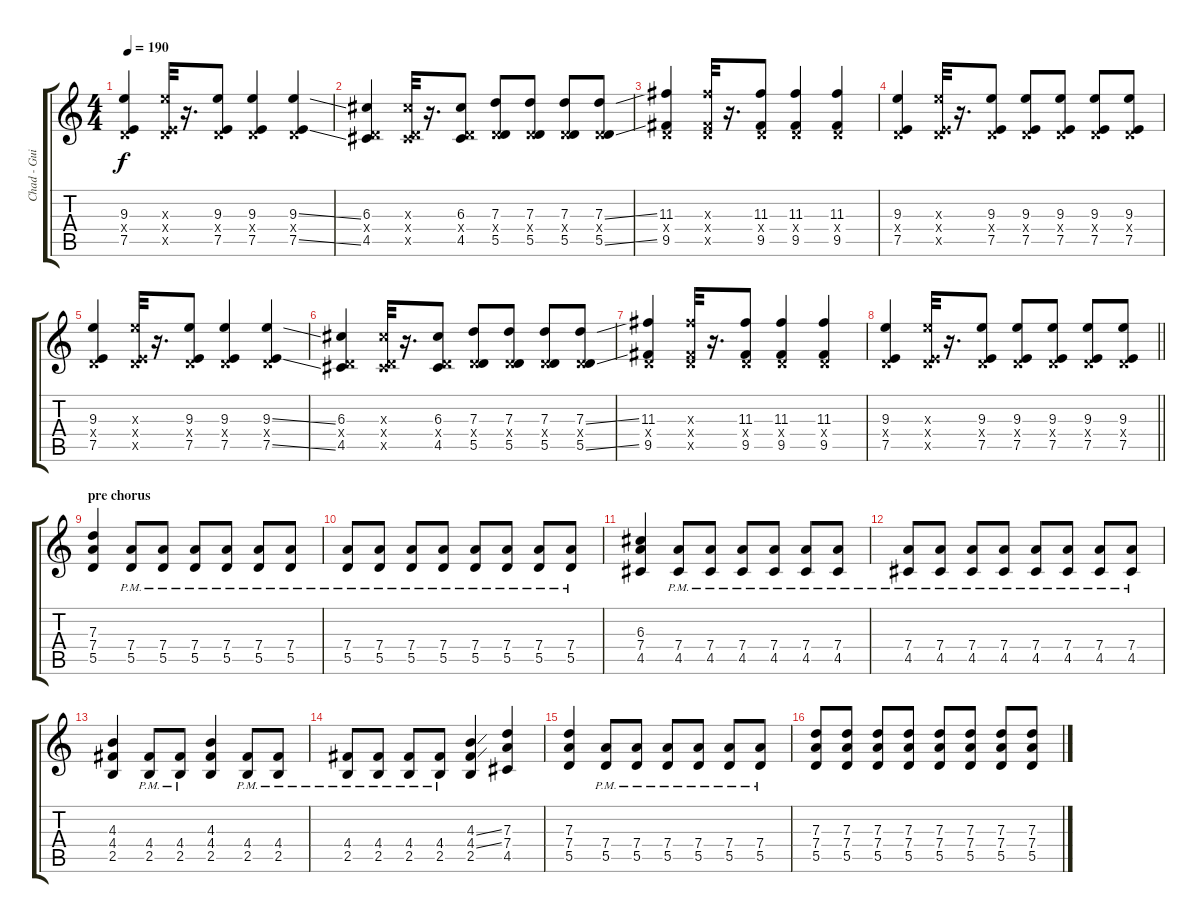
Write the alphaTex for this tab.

\track ("Chad - Guitar" "Chad - Gui") {instrument distortionguitar}
\staff {score tabs}
\tuning (E4 B3 G3 D3 A2 E2) {hide}
\ts (4 4)
\tempo 190
\clef g2
\ks c
(9.3 0.4{x} 7.5).4{dy f} (9.3{x} 0.4{x} 7.5{x}).32 r.16{d} (9.3 0.4{x} 7.5).8 (9.3 0.4{x} 7.5).4 (9.3{ss} 0.4{x} 7.5{ss}).4 |
(6.3 0.4{x} 4.5).4 (6.3{x} 0.4{x} 4.5{x}).32 r.16{d} (6.3 0.4{x} 4.5).8 (7.3 0.4{x} 5.5).8 (7.3 0.4{x} 5.5).8 (7.3 0.4{x} 5.5).8 (7.3{ss} 0.4{x} 5.5{ss}).8 |
(11.3 0.4{x} 9.5).4 (11.3{x} 0.4{x} 9.5{x}).32 r.16{d} (11.3 0.4{x} 9.5).8 (11.3 0.4{x} 9.5).4 (11.3 0.4{x} 9.5).4 |
(9.3 0.4{x} 7.5).4 (9.3{x} 0.4{x} 7.5{x}).32 r.16{d} (9.3 0.4{x} 7.5).8 (9.3 0.4{x} 7.5).8 (9.3 0.4{x} 7.5).8 (9.3 0.4{x} 7.5).8 (9.3 0.4{x} 7.5).8 |
(9.3 0.4{x} 7.5).4 (9.3{x} 0.4{x} 7.5{x}).32 r.16{d} (9.3 0.4{x} 7.5).8 (9.3 0.4{x} 7.5).4 (9.3{ss} 0.4{x} 7.5{ss}).4 |
(6.3 0.4{x} 4.5).4 (6.3{x} 0.4{x} 4.5{x}).32 r.16{d} (6.3 0.4{x} 4.5).8 (7.3 0.4{x} 5.5).8 (7.3 0.4{x} 5.5).8 (7.3 0.4{x} 5.5).8 (7.3{ss} 0.4{x} 5.5{ss}).8 |
(11.3 0.4{x} 9.5).4 (11.3{x} 0.4{x} 9.5{x}).32 r.16{d} (11.3 0.4{x} 9.5).8 (11.3 0.4{x} 9.5).4 (11.3 0.4{x} 9.5).4 |
\barLineRight lightlight
(9.3 0.4{x} 7.5).4 (9.3{x} 0.4{x} 7.5{x}).32 r.16{d} (9.3 0.4{x} 7.5).8 (9.3 0.4{x} 7.5).8 (9.3 0.4{x} 7.5).8 (9.3 0.4{x} 7.5).8 (9.3 0.4{x} 7.5).8 |
\section ("" "pre chorus")
(7.3 7.4 5.5).4 (7.4{pm} 5.5{pm}).8 (7.4{pm} 5.5{pm}).8 (7.4{pm} 5.5{pm}).8 (7.4{pm} 5.5{pm}).8 (7.4{pm} 5.5{pm}).8 (7.4{pm} 5.5{pm}).8 |
(7.4{pm} 5.5{pm}).8 (7.4{pm} 5.5{pm}).8 (7.4{pm} 5.5{pm}).8 (7.4{pm} 5.5{pm}).8 (7.4{pm} 5.5{pm}).8 (7.4{pm} 5.5{pm}).8 (7.4{pm} 5.5{pm}).8 (7.4{pm} 5.5{pm}).8 |
(6.3 7.4 4.5).4 (7.4{pm} 4.5{pm}).8 (7.4{pm} 4.5{pm}).8 (7.4{pm} 4.5{pm}).8 (7.4{pm} 4.5{pm}).8 (7.4{pm} 4.5{pm}).8 (7.4{pm} 4.5{pm}).8 |
(7.4{pm} 4.5{pm}).8 (7.4{pm} 4.5{pm}).8 (7.4{pm} 4.5{pm}).8 (7.4{pm} 4.5{pm}).8 (7.4{pm} 4.5{pm}).8 (7.4{pm} 4.5{pm}).8 (7.4{pm} 4.5{pm}).8 (7.4{pm} 4.5{pm}).8 |
(4.3 4.4 2.5).4 (4.4{pm} 2.5{pm}).8 (4.4{pm} 2.5{pm}).8 (4.3 4.4 2.5).4 (4.4{pm} 2.5{pm}).8 (4.4{pm} 2.5{pm}).8 |
(4.4{pm} 2.5{pm}).8 (4.4{pm} 2.5{pm}).8 (4.4{pm} 2.5{pm}).8 (4.4{pm} 2.5{pm}).8 (4.3{ss} 4.4{ss} 2.5).4 (7.3 7.4 4.5).4 |
(7.3 7.4 5.5).4 (7.4{pm} 5.5{pm}).8 (7.4{pm} 5.5{pm}).8 (7.4{pm} 5.5{pm}).8 (7.4{pm} 5.5{pm}).8 (7.4{pm} 5.5{pm}).8 (7.4{pm} 5.5{pm}).8 |
(7.3 7.4 5.5).8 (7.3 7.4 5.5).8 (7.3 7.4 5.5).8 (7.3 7.4 5.5).8 (7.3 7.4 5.5).8 (7.3 7.4 5.5).8 (7.3 7.4 5.5).8 (7.3{ss} 7.4 5.5{ss}).8
